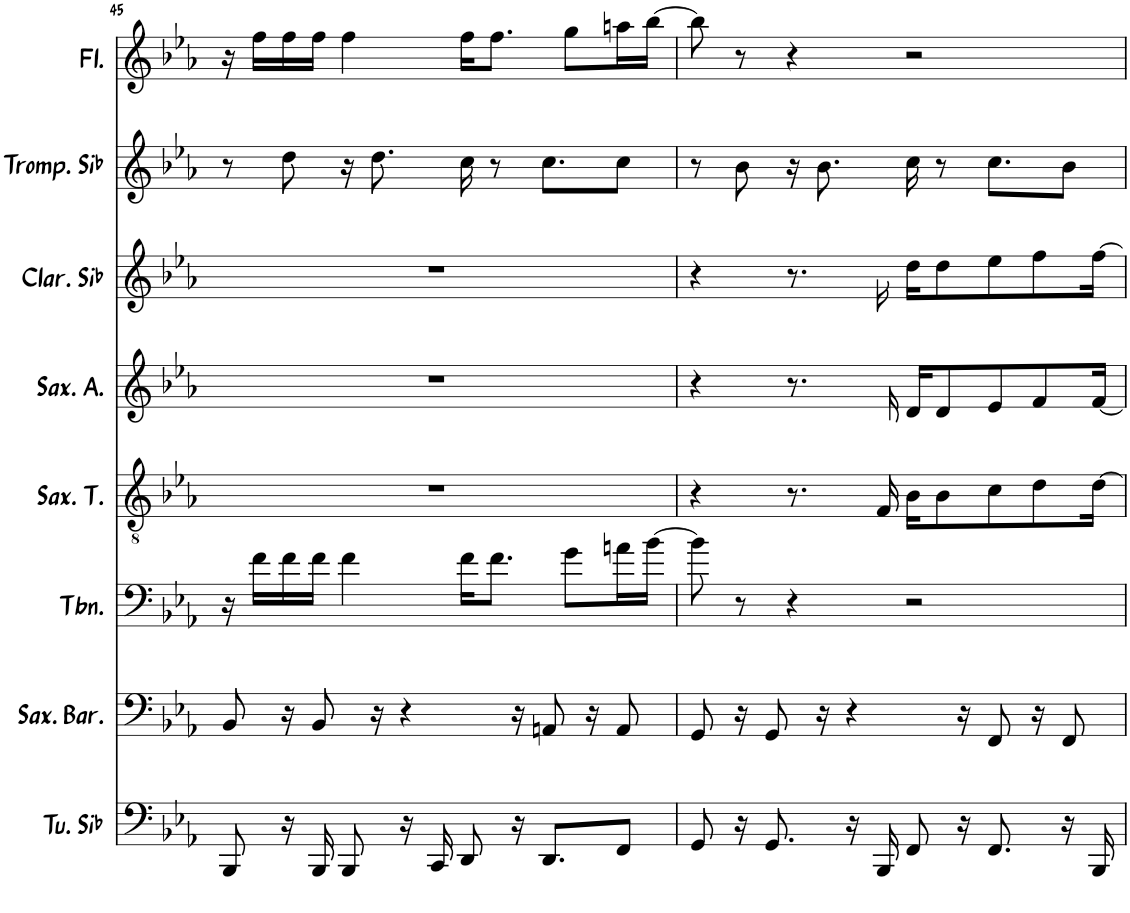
**kern	**kern	**kern	**kern	**kern	**kern	**kern	**kern
*part8	*part7	*part6	*part5	*part4	*part3	*part2	*part1
*staff8	*staff7	*staff6	*staff5	*staff4	*staff3	*staff2	*staff1
*I"Tuba en Sib	*I"Saxophone Baryton	*I"Trombone	*I"Saxophone Ténor	*I"Saxophone Alto	*I"Clarinette en Sib	*I"Trompette en Sib	*I"Flûte
*I'Tu. Sib	*I'Sax. Bar.	*I'Tbn.	*I'Sax. T.	*I'Sax. A.	*I'Clar. Sib	*I'Tromp. Sib	*I'Fl.
!!LO:PB:g=z
*clefF4	*clefF4	*clefF4	*clefGv2	*clefG2	*clefG2	*clefG2	*clefG2
*	*ITrd12c21	*	*ITrd8c14	*ITrd5c9	*	*ITrd1c2	*
*k[b-e-a-]	*k[b-e-a-]	*k[b-e-a-]	*k[b-e-a-]	*k[b-e-a-]	*k[b-e-a-]	*k[b-e-a-]	*k[b-e-a-]
*M4/4	*M4/4	*M4/4	*M4/4	*M4/4	*M4/4	*M4/4	*M4/4
=45	=45	=45	=45	=45	=45	=45	=45
8BBB-/	8BB-/	16r	1r	1r	1r	8r	16r
.	.	16f\LL	.	.	.	.	16ff\LL
16r	16r	16f\	.	.	.	8dd\	16ff\
16BBB-/	8BB-/	16f\JJ	.	.	.	.	16ff\JJ
8BBB-/	.	4f\	.	.	.	16r	4ff\
.	16r	.	.	.	.	8.dd\	.
16r	4r	.	.	.	.	.	.
16CC/	.	.	.	.	.	.	.
8DD/	.	16f\KL	.	.	.	16cc\	16ff\KL
.	.	8.f\J	.	.	.	8r	8.ff\J
16r	16r	.	.	.	.	.	.
8.DD/L	8AAn/	.	.	.	.	8.cc\L	.
.	.	8g\L	.	.	.	.	8gg\L
.	16r	.	.	.	.	.	.
8FF/J	8AA/	16an\L	.	.	.	8cc\J	16aan\L
.	.	[16b-\JJ	.	.	.	.	[16bb-\JJ
=46	=46	=46	=46	=46	=46	=46	=46
8GG/	8GG/	8b-\]	4r	4r	4r	8r	8bb-\]
16r	16r	8r	.	.	.	8b-\	8r
8.GG/	8GG/	.	.	.	.	.	.
.	.	4r	8.r	8.r	8.r	16r	4r
.	16r	.	.	.	.	8.b-\	.
16r	4r	.	.	.	.	.	.
16BBB-/	.	.	16F/	16B-/	16b-\	.	.
8FF/	.	2r	16B-\KL	16d/KL	16dd\KL	16cc\	2r
.	.	.	8B-\	8d/	8dd\	8r	.
16r	16r	.	.	.	.	.	.
8.FF/	8FF/	.	8c\	8e-/	8ee-\	8.cc\L	.
.	16r	.	8d\	8f/	8ff\	.	.
16r	8FF/	.	.	.	.	8b-\J	.
16BBB-/	.	.	[16d\Jk	[16f/Jk	[16ff\Jk	.	.
=	=	=	=	=	=	=	=
*-	*-	*-	*-	*-	*-	*-	*-
